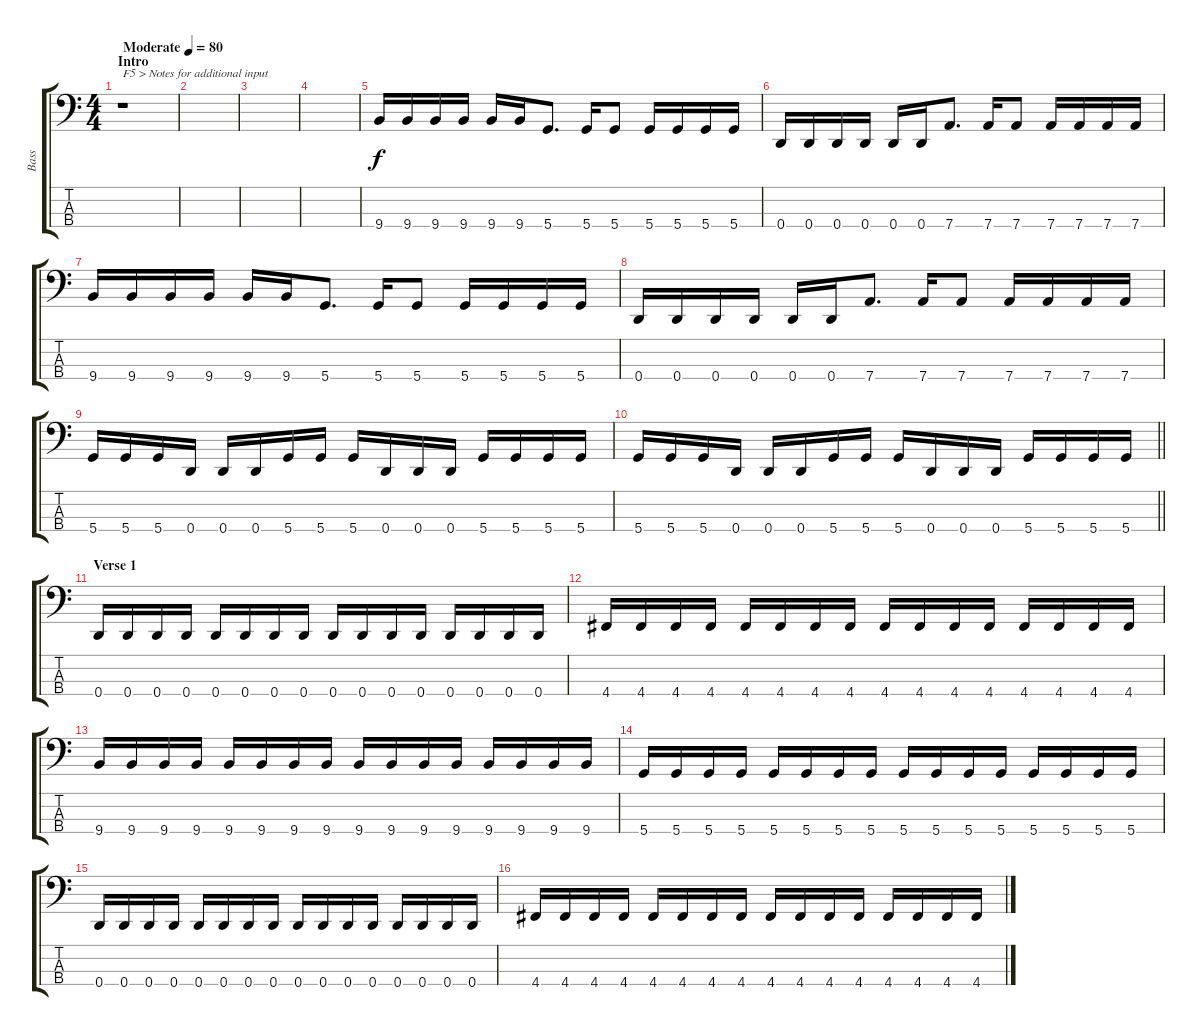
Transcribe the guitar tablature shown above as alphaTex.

\track ("Bass" "Bass") {instrument electricbasspick}
\staff {score tabs}
\tuning (G2 D2 A1 D1) {hide}
\ts (4 4)
\section ("" "Intro")
\tempo (80 "Moderate")
\clef f4
\ks c
r.1{txt "F5 > Notes for additional input" dy f instrument electricbasspick} |
|
|
|
9.4.16 9.4.16 9.4.16 9.4.16 9.4.16 9.4.16 5.4.8{d} 5.4.16 5.4.8 5.4.16 5.4.16 5.4.16 5.4.16 |
0.4.16 0.4.16 0.4.16 0.4.16 0.4.16 0.4.16 7.4.8{d} 7.4.16 7.4.8 7.4.16 7.4.16 7.4.16 7.4.16 |
9.4.16 9.4.16 9.4.16 9.4.16 9.4.16 9.4.16 5.4.8{d} 5.4.16 5.4.8 5.4.16 5.4.16 5.4.16 5.4.16 |
0.4.16 0.4.16 0.4.16 0.4.16 0.4.16 0.4.16 7.4.8{d} 7.4.16 7.4.8 7.4.16 7.4.16 7.4.16 7.4.16 |
5.4.16 5.4.16 5.4.16 0.4.16 0.4.16 0.4.16 5.4.16 5.4.16 5.4.16 0.4.16 0.4.16 0.4.16 5.4.16 5.4.16 5.4.16 5.4.16 |
\barLineRight lightlight
5.4.16 5.4.16 5.4.16 0.4.16 0.4.16 0.4.16 5.4.16 5.4.16 5.4.16 0.4.16 0.4.16 0.4.16 5.4.16 5.4.16 5.4.16 5.4.16 |
\section ("" "Verse 1")
0.4.16 0.4.16 0.4.16 0.4.16 0.4.16 0.4.16 0.4.16 0.4.16 0.4.16 0.4.16 0.4.16 0.4.16 0.4.16 0.4.16 0.4.16 0.4.16 |
4.4.16 4.4.16 4.4.16 4.4.16 4.4.16 4.4.16 4.4.16 4.4.16 4.4.16 4.4.16 4.4.16 4.4.16 4.4.16 4.4.16 4.4.16 4.4.16 |
9.4.16 9.4.16 9.4.16 9.4.16 9.4.16 9.4.16 9.4.16 9.4.16 9.4.16 9.4.16 9.4.16 9.4.16 9.4.16 9.4.16 9.4.16 9.4.16 |
5.4.16 5.4.16 5.4.16 5.4.16 5.4.16 5.4.16 5.4.16 5.4.16 5.4.16 5.4.16 5.4.16 5.4.16 5.4.16 5.4.16 5.4.16 5.4.16 |
0.4.16 0.4.16 0.4.16 0.4.16 0.4.16 0.4.16 0.4.16 0.4.16 0.4.16 0.4.16 0.4.16 0.4.16 0.4.16 0.4.16 0.4.16 0.4.16 |
4.4.16 4.4.16 4.4.16 4.4.16 4.4.16 4.4.16 4.4.16 4.4.16 4.4.16 4.4.16 4.4.16 4.4.16 4.4.16 4.4.16 4.4.16 4.4.16
